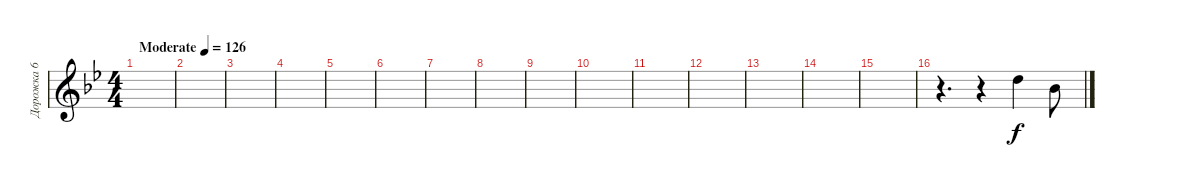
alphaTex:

\track ("Дорожка 6" "Дорожка 6") {instrument fx4atmosphere}
\staff {score}
\tuning (E4 B3 G3 D3 A2 E2) {hide}
\ts (4 4)
\tempo (126 "Moderate")
\clef g2
\ks bb
|
|
|
|
|
|
|
|
|
|
|
|
|
|
|
r.4{d} r.4 15.2.4 11.2.8
